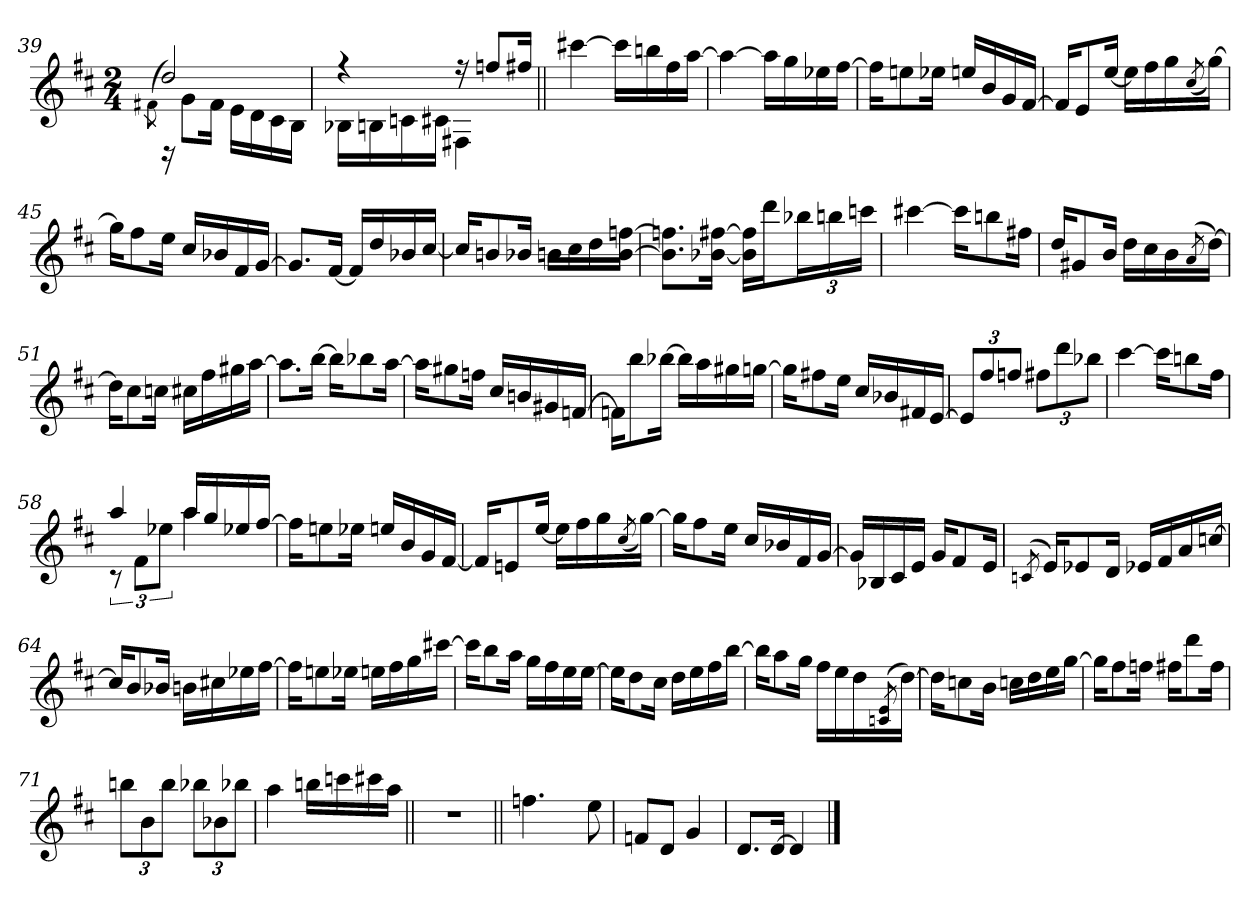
**kern
*part1
*staff1
*clefG2
*ITrd4c7
*k[f#]
*G:
*M2/4
=39
(>8qBn\
*^
*	*^
2g/)	16rD	2ryy
.	8c!\L	.
.	16B!\Jk	.
.	16A!\LL	.
.	16G!\	.
.	16F#!\	.
.	16E!\JJ	.
=40	=40	=40
4ree	16E-X!\LL	4ryy
.	16En!\	.
.	16Fn!\	.
.	16F#X!\JJ	.
16rff	4BBn!\	4ryy
8b-X/L	.	.
16bn/Jk	.	.
*	*v	*v
=41||	=41||
[<4ff#X\	4ryy
16ff#\LL]	4ryy
16een\	.
16b\	.
[<16dd\JJ	.
=42	=42
4dd\_	2ryy
16dd\LL]	.
16cc\	.
16a-X\	.
[<16b\JJ	.
!!LO:LB:g=z	!!
=43	=43
16b\KL]	2ryy
8an\	.
16a-X\Jk	.
16an/LL	.
16e/	.
16c/	.
[>16B/JJ	.
=44	=44
16B/KL]	4ryy
8A/	.
[>16a/Jk	.
16a\LL]	4ryy
16b\	.
16cc\	.
(>8qf#/	.
[<16cc\JJ)	.
=45	=45
16cc\KL]	2ryy
8b\	.
16a\Jk	.
16f#/LL	.
16e-X/	.
16B/	.
[>16c/JJ	.
=46	=46
8.c/L]	4ryy
[>16B/Jk	.
16B/LL]	4ryy
16g/	.
16e-X/	.
[>16f#/JJ	.
=47	=47
16f#/KL]	2ryy
8en/	.
16e-X/Jk	.
16en\LL	.
16f#\	.
16g\	.
[<16e\ [<16b-X\JJ	.
!!LO:LB:g=z	!!
=48	=48
8.e\] 8.b-X\]L	4ryy
[<16e-X\ [<16bn\Jk	.
16e-\] 16b\]LL	4ryy
16gg\J	.
24ee-X\L	.
24een\	.
24ffn\JJ	.
=49	=49
[<4ff#X\	2ryy
16ff#\KL]	.
8een\	.
16bn\Jk	.
=50	=50
16g/KL	2ryy
8c#X/	.
16e/Jk	.
16g\LL	.
16f#\	.
16e\	.
(>8qd/	.
[<16g\JJ)	.
=51	=51
16g\KL]	2ryy
8f#\	.
16fn\Jk	.
16f#X\LL	.
16b\	.
16cc#X\	.
[<16dd\JJ	.
=52	=52
8.dd\L]	2ryy
[<16ee\Jk	.
16ee\KL]	.
8ee-X\	.
[<16dd\Jk	.
!!LO:LB:g=z	!!
=53	=53
16dd\KL]	2ryy
8cc#X\	.
16b-X\Jk	.
16f#/LL	.
16en/	.
16c#X/	.
[>16B-X/JJ	.
=54	=54
16B-X\KL]	2ryy
8ee\	.
[<16ee-X\Jk	.
16ee-\LL]	.
16dd\	.
16cc#X\	.
[<16ccn\JJ	.
=55	=55
16ccn\KL]	2ryy
8bn\	.
16a\Jk	.
16f#/LL	.
16e-X/	.
16Bn/	.
[>16A/JJ	.
=56	=56
12A/L]	2ryy
12b/	.
12b-X/J	.
12bn\L	.
12gg\	.
12ee-X\J	.
=57	=57
[<4ff#\	2ryy
16ff#\KL]	.
8een\	.
16b\Jk	.
!!LO:LB:g=z	!!
=58	=58
*	*^
4dd/	12rc	2ryy
.	12B\L	.
.	12a-X\J	.
16dd/LL	4dd\	.
16cc/	.	.
16a-X/	.	.
[>16b/JJ	.	.
*	*v	*v
=59	=59
16b\KL]	4ryy
8an\	.
16a-X\Jk	.
16an/LL	4ryy
16e/	.
16c/	.
[>16B/JJ	.
=60	=60
16B/KL]	4ryy
8An/	.
[>16a/Jk	.
16a\LL]	4ryy
16b\	.
16cc\	.
(>8qf#/	.
[<16cc\JJ)	.
=61	=61
16cc\KL]	2ryy
8b\	.
16a\Jk	.
16f#/LL	.
16e-X/	.
16B/	.
[>16c/JJ	.
!!LO:LB:g=z	!!
=62	=62
16c/LL]	4ryy
16E-X/	.
16F#/	.
16A/JJ	.
16c/KL	4ryy
8B/	.
16A/Jk	.
=63	=63
(<8qFn/	.
16A/KL)	2ryy
8A-X/	.
16G/Jk	.
16A-X/LL	.
16B/	.
16d/	.
[>16fn/JJ	.
=64	=64
16fn/KL]	2ryy
8e/	.
16e-X/Jk	.
16en\LL	.
16f#X\	.
16a-X\	.
[<16b\JJ	.
=65	=65
16b\KL]	2ryy
8an\	.
16a-X\Jk	.
16an\LL	.
16b\	.
16cc\	.
[<16ff#X\JJ	.
!!LO:LB:g=z	!!
=66	=66
16ff#\KL]	2ryy
8ee\	.
16dd\Jk	.
16cc\LL	.
16b\	.
16a\	.
[<16a\JJ	.
=67	=67
16a\KL]	2ryy
8g\	.
16f#\Jk	.
16g\LL	.
16a\	.
16b\	.
[<16ee\JJ	.
=68	=68
16ee\KL]	2ryy
8dd\	.
16cc\Jk	.
16b\LL	.
16a\	.
16g\	.
(>8qFn/ 8qA/	.
[<16g\JJ)	.
=69	=69
16g\KL]	2ryy
8fn\	.
16e\Jk	.
16fn\LL	.
16g\	.
16a\	.
[<16cc\JJ	.
=70	=70
16cc\KL]	4ryy
8b\	.
16b-X\Jk	.
16bn\KL	4ryy
8gg\	.
16b\Jk	.
!!LO:LB:g=z	!!
=71	=71
12een\L	4ryy
12e\	.
12ee\J	.
12ee-X\L	4ryy
12e-X\	.
12ee-X\J	.
=72	=72
4dd\	2ryy
16een\LL	.
16ffn\	.
16ff#X\	.
16dd\JJ	.
*v	*v
=73||
2r
=74||
*^
4.b-X\	4ryy
.	4ryy
8a\	.
=75	=75
8B-X/L	4ryy
8G/J	.
4c/	4ryy
=76	=76
8.G/L	2ryy
[>16G/Jk	.
4G/]	.
*v	*v
==
*-
